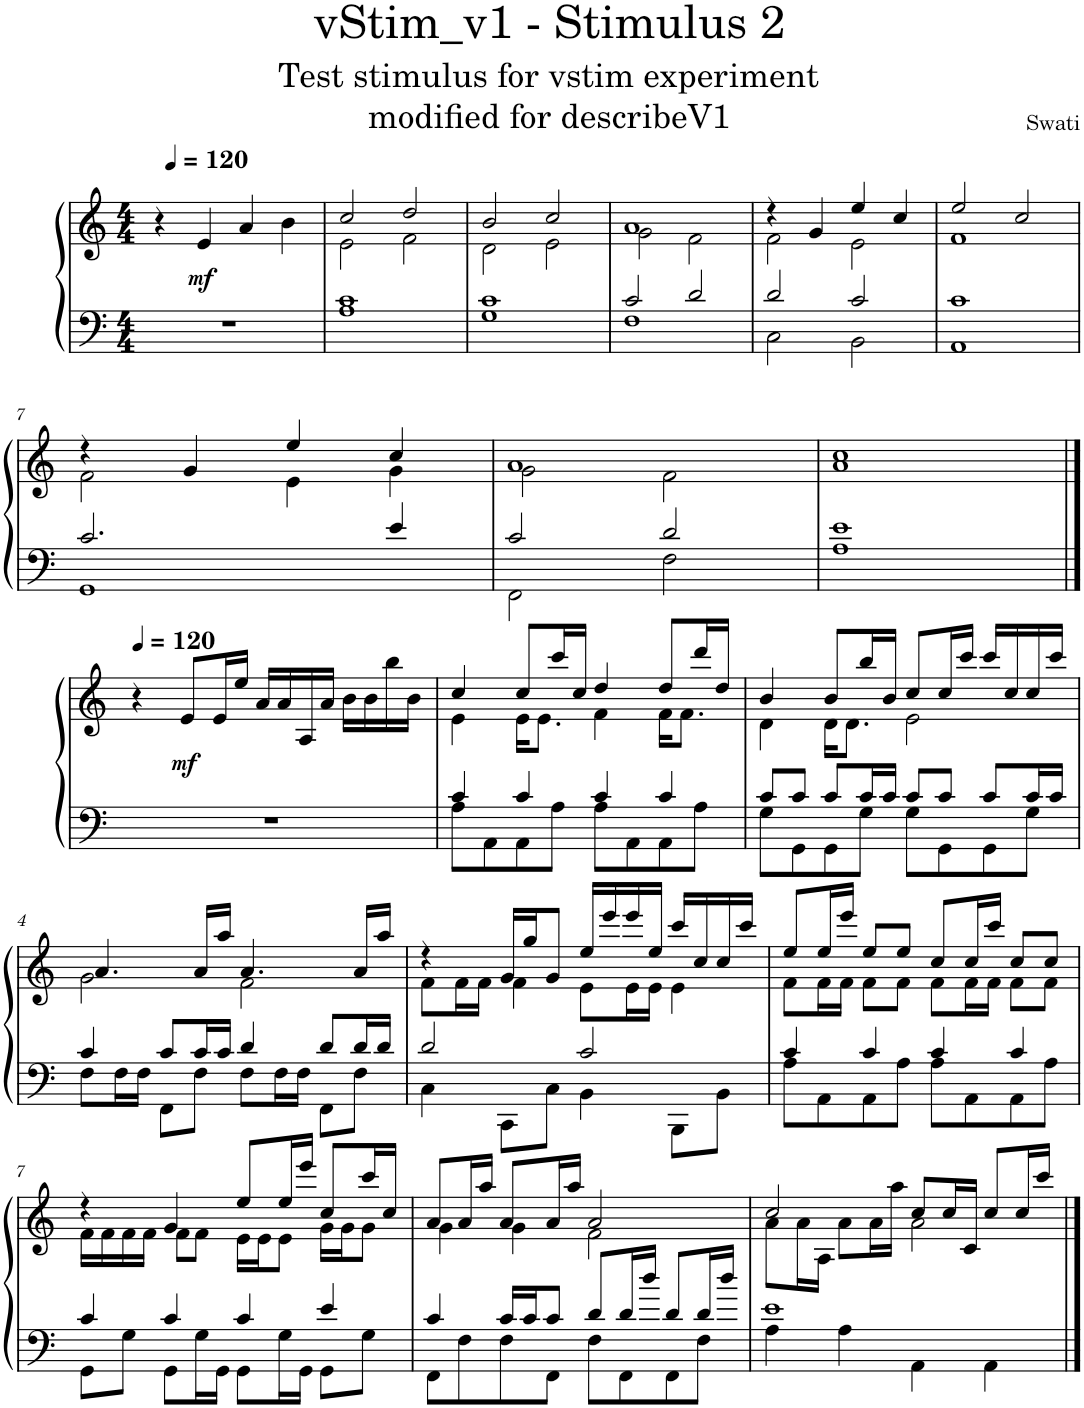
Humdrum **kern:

**kern	**kern	**dynam
*part1	*part1	*part1
*staff2	*staff1	*staff1/2
*I"Piano	*	*
*I'Pno.	*	*
*clefF4	*clefG2	*
*k[]	*k[]	*
*M4/4	*M4/4	*
=1	=1	=1
1r	4r	.
*	*MM120	*
!	!	!LO:DY:b
.	4e/	mf
.	4a/	.
.	4b\	.
=2	=2	=2
*^	*^	*
1c	1A	2cc/	2e\	.
.	.	2dd/	2f\	.
=3	=3	=3	=3	=3
1c	1G	2b/	2d\	.
.	.	2cc/	2e\	.
=4	=4	=4	=4	=4
2c/	1F	1a	2g\	.
2d/	.	.	2f\	.
=5	=5	=5	=5	=5
2d/	2C\	4r	2f\	.
.	.	4g/	.	.
2c/	2BB\	4ee/	2e\	.
.	.	4cc/	.	.
=6	=6	=6	=6	=6
1c	1AA	2ee/	1f	.
.	.	2cc/	.	.
!!LO:LB:g=z	!!
=7	=7	=7	=7	=7
2.c/	1GG	4r	2f\	.
.	.	4g/	.	.
.	.	4ee/	4e\	.
4e/	.	4cc/	4g\	.
=8	=8	=8	=8	=8
2c/	2FF\	1a	2g\	.
2d/	2F\	.	2f\	.
=9	=9	=9	=9	=9
1e	1A	1cc	1a	.
*v	*v	*	*	*
*	*v	*v	*
!!LO:LB:g=z
==1	==1	==1
*	*MM120	*
1r	4r	.
!	!	!LO:DY:b
.	8e/L	mf
.	16e/L	.
.	16ee/JJ	.
.	16a/LL	.
.	16a/	.
.	16A/	.
.	16a/JJ	.
.	16b\LL	.
.	16b\	.
.	16bb\	.
.	16b\JJ	.
=2	=2	=2
*^	*^	*
4c/	8A\L	4cc/	4e\	.
.	8AA\	.	.	.
4c/	8AA\	8cc/L	16e\KL	.
.	.	.	8.e\J	.
.	8A\J	16ccc/L	.	.
.	.	16cc/JJ	.	.
4c/	8A\L	4dd/	4f\	.
.	8AA\	.	.	.
4c/	8AA\	8dd/L	16f\KL	.
.	.	.	8.f\J	.
.	8A\J	16ddd/L	.	.
.	.	16dd/JJ	.	.
=3	=3	=3	=3	=3
8c/L	8G\L	4b/	4d\	.
8c/J	8GG\	.	.	.
8c/L	8GG\	8b/L	16d\KL	.
.	.	.	8.d\J	.
16c/L	8G\J	16bb/L	.	.
16c/JJ	.	16b/JJ	.	.
8c/L	8G\L	8cc/L	2e\	.
8c/J	8GG\	16cc/L	.	.
.	.	16ccc/JJ	.	.
8c/L	8GG\	16ccc/LL	.	.
.	.	16cc/	.	.
16c/L	8G\J	16cc/	.	.
16c/JJ	.	16ccc/JJ	.	.
!!LO:LB:g=z	!!
=4	=4	=4	=4	=4
4c/	8F\L	4.a/	2g\	.
.	16F\L	.	.	.
.	16F\JJ	.	.	.
8c/L	8FF\L	.	.	.
16c/L	8F\J	16a/LL	.	.
16c/JJ	.	16aa/JJ	.	.
4d/	8F\L	4.a/	2f\	.
.	16F\L	.	.	.
.	16F\JJ	.	.	.
8d/L	8FF\L	.	.	.
16d/L	8F\J	16a/LL	.	.
16d/JJ	.	16aa/JJ	.	.
=5	=5	=5	=5	=5
2d/	4C\	4r	8f\L	.
.	.	.	16f\L	.
.	.	.	16f\JJ	.
.	8CC\L	16g/LL	4f\	.
.	.	16gg/J	.	.
.	8C\J	8g/J	.	.
2c/	4BB\	16ee/LL	8e\L	.
.	.	16eee/	.	.
.	.	16eee/	16e\L	.
.	.	16ee/JJ	16e\JJ	.
.	8BBB\L	16ccc/LL	4e\	.
.	.	16cc/	.	.
.	8BB\J	16cc/	.	.
.	.	16ccc/JJ	.	.
=6	=6	=6	=6	=6
4c/	8A\L	8ee/L	8f\L	.
.	8AA\	16ee/L	16f\L	.
.	.	16eee/JJ	16f\JJ	.
4c/	8AA\	8ee/L	8f\L	.
.	8A\J	8ee/J	8f\J	.
4c/	8A\L	8cc/L	8f\L	.
.	8AA\	16cc/L	16f\L	.
.	.	16ccc/JJ	16f\JJ	.
4c/	8AA\	8cc/L	8f\L	.
.	8A\J	8cc/J	8f\J	.
!!LO:LB:g=z	!!
=7	=7	=7	=7	=7
4c/	8GG\L	4r	16f\LL	.
.	.	.	16f\	.
.	8G\J	.	16f\	.
.	.	.	16f\JJ	.
4c/	8GG\L	4g/	8f\L	.
.	16G\L	.	8f\J	.
.	16GG\JJ	.	.	.
4c/	8GG\L	8ee/L	16e\LL	.
.	.	.	16e\J	.
.	16G\L	16ee/L	8e\J	.
.	16GG\JJ	16eee/JJ	.	.
4e/	8GG\L	8cc/L	16g\LL	.
.	.	.	16g\J	.
.	8G\J	16ccc/L	8g\J	.
.	.	16cc/JJ	.	.
=8	=8	=8	=8	=8
4c/	8FF\L	8a/L	4g\	.
.	8F\	16a/L	.	.
.	.	16aa/JJ	.	.
16c/LL	8F\	8a/L	4g\	.
16c/J	.	.	.	.
8c/J	8FF\J	16a/L	.	.
.	.	16aa/JJ	.	.
8d/L	8F\L	2a/	2f\	.
16d/L	8FF\	.	.	.
16dd/JJ	.	.	.	.
8d/L	8FF\	.	.	.
16d/L	8F\J	.	.	.
16dd/JJ	.	.	.	.
=9	=9	=9	=9	=9
1e	4A\	2cc/	8a\L	.
.	.	.	16a\L	.
.	.	.	16A\JJ	.
.	4A\	.	8a\L	.
.	.	.	16a\L	.
.	.	.	16aa\JJ	.
.	4AA\	8cc/L	2a\	.
.	.	16cc/L	.	.
.	.	16c/JJ	.	.
.	4AA\	8cc/L	.	.
.	.	16cc/L	.	.
.	.	16ccc/JJ	.	.
*v	*v	*	*	*
*	*v	*v	*
==	==	==
*-	*-	*-
